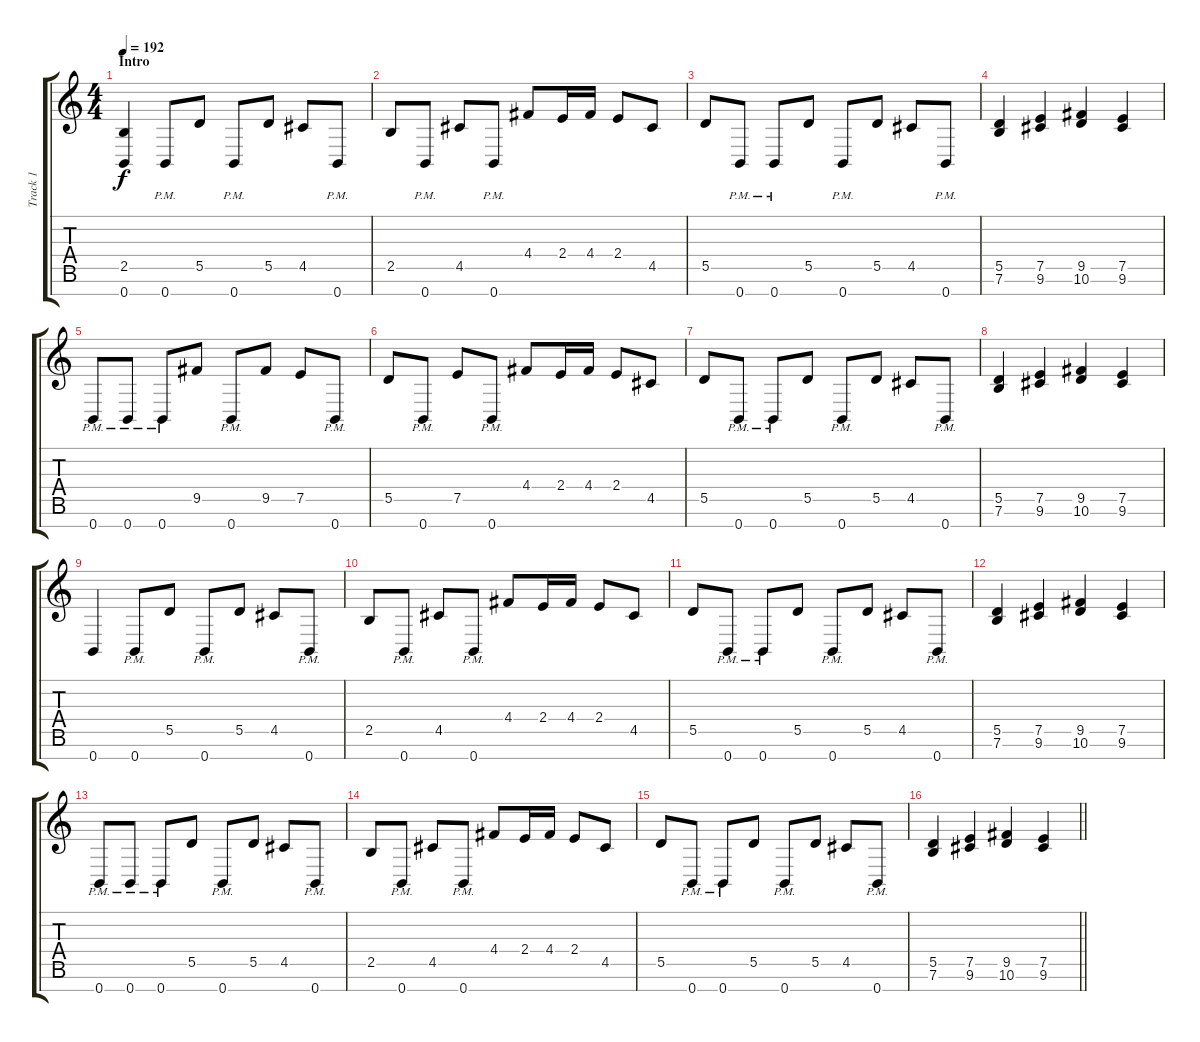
\track ("Track 1" "Track 1") {instrument distortionguitar}
\staff {score tabs}
\tuning (E4 B3 G3 D3 A2 E2 B1) {hide}
\ts (4 4)
\section ("" "Intro")
\tempo 192
\clef g2
\ks c
(2.5 0.7).4{dy f instrument distortionguitar} 0.7{pm}.8 5.5.8 0.7{pm}.8 5.5.8 4.5.8 0.7{pm}.8 |
2.5.8 0.7{pm}.8 4.5.8 0.7{pm}.8 4.4.8 2.4.16 4.4.16 2.4.8 4.5.8 |
5.5.8 0.7{pm}.8 0.7{pm}.8 5.5.8 0.7{pm}.8 5.5.8 4.5.8 0.7{pm}.8 |
(5.5 7.6).4 (7.5 9.6).4 (9.5 10.6).4 (7.5 9.6).4 |
0.7{pm}.8 0.7{pm}.8 0.7{pm}.8 9.5.8 0.7{pm}.8 9.5.8 7.5.8 0.7{pm}.8 |
5.5.8 0.7{pm}.8 7.5.8 0.7{pm}.8 4.4.8 2.4.16 4.4.16 2.4.8 4.5.8 |
5.5.8 0.7{pm}.8 0.7{pm}.8 5.5.8 0.7{pm}.8 5.5.8 4.5.8 0.7{pm}.8 |
(5.5 7.6).4 (7.5 9.6).4 (9.5 10.6).4 (7.5 9.6).4 |
0.7.4 0.7{pm}.8 5.5.8 0.7{pm}.8 5.5.8 4.5.8 0.7{pm}.8 |
2.5.8 0.7{pm}.8 4.5.8 0.7{pm}.8 4.4.8 2.4.16 4.4.16 2.4.8 4.5.8 |
5.5.8 0.7{pm}.8 0.7{pm}.8 5.5.8 0.7{pm}.8 5.5.8 4.5.8 0.7{pm}.8 |
(5.5 7.6).4 (7.5 9.6).4 (9.5 10.6).4 (7.5 9.6).4 |
0.7{pm}.8 0.7{pm}.8 0.7{pm}.8 5.5.8 0.7{pm}.8 5.5.8 4.5.8 0.7{pm}.8 |
2.5.8 0.7{pm}.8 4.5.8 0.7{pm}.8 4.4.8 2.4.16 4.4.16 2.4.8 4.5.8 |
5.5.8 0.7{pm}.8 0.7{pm}.8 5.5.8 0.7{pm}.8 5.5.8 4.5.8 0.7{pm}.8 |
\barLineRight lightlight
(5.5 7.6).4 (7.5 9.6).4 (9.5 10.6).4 (7.5 9.6).4
